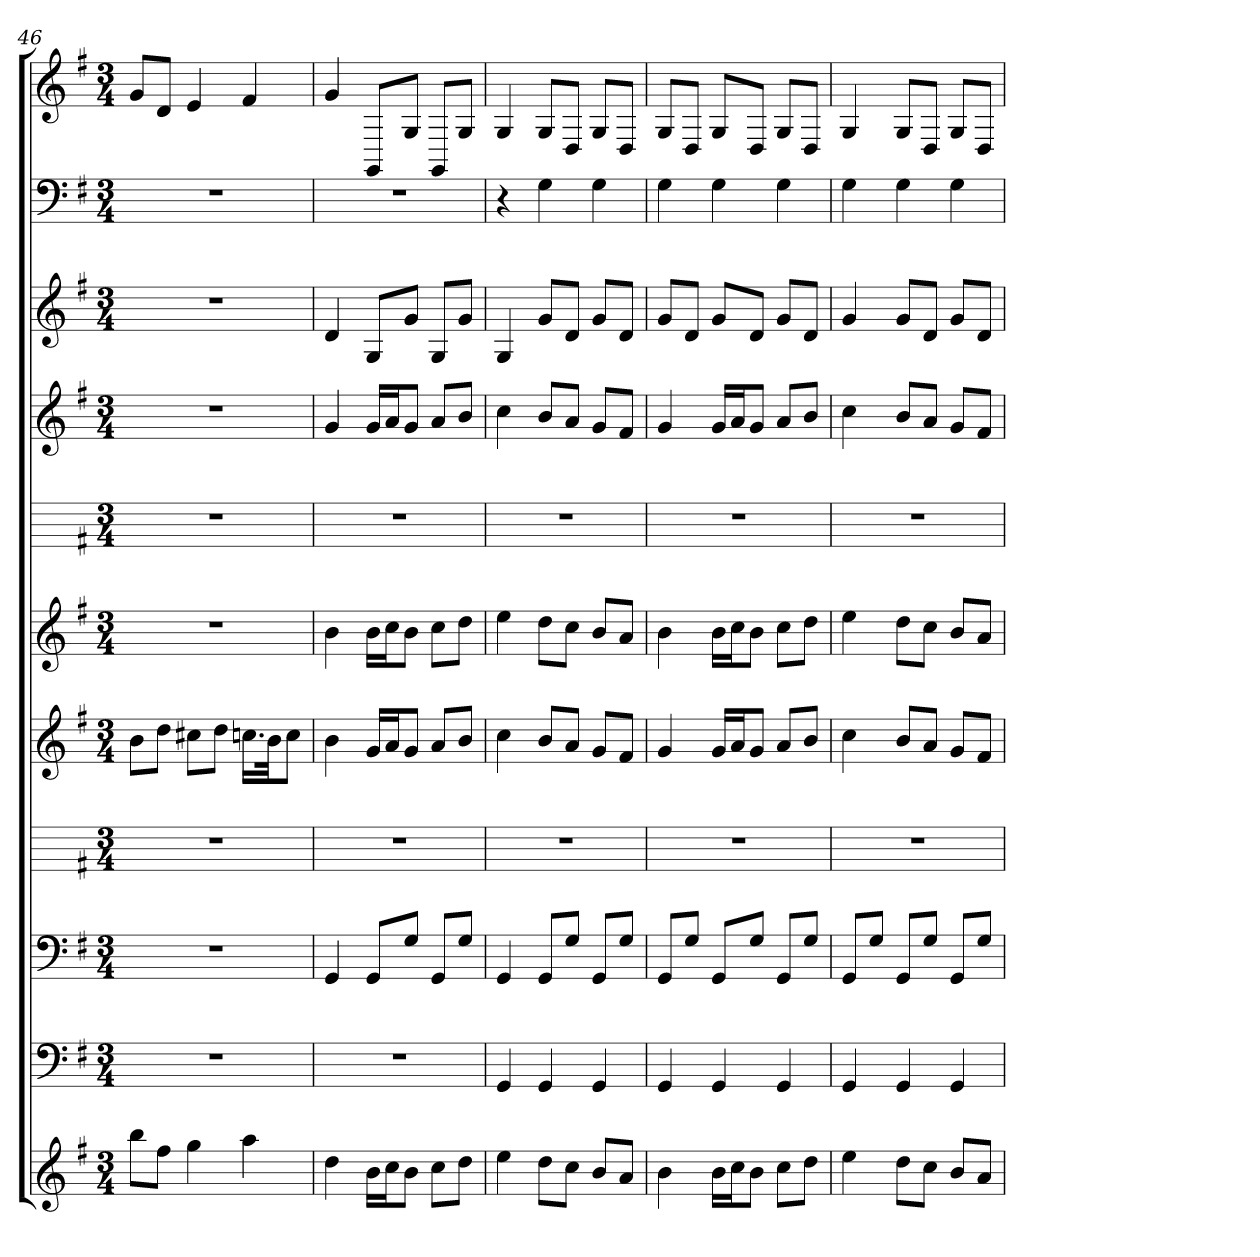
**kern	**kern	**kern	**kern	**kern	**kern	**kern	**kern	**kern	**kern	**kern
*part11	*part10	*part9	*part8	*part7	*part6	*part5	*part4	*part3	*part2	*part1
*staff11	*staff10	*staff9	*staff8	*staff7	*staff6	*staff5	*staff4	*staff3	*staff2	*staff1
*k[f#]	*k[f#]	*k[f#]	*k[f#]	*k[f#]	*k[f#]	*k[f#]	*k[f#]	*k[f#]	*k[f#]	*k[f#]
*G:	*G:	*G:	*G:	*G:	*G:	*G:	*G:	*G:	*G:	*G:
*M3/4	*M3/4	*M3/4	*M3/4	*M3/4	*M3/4	*M3/4	*M3/4	*M3/4	*M3/4	*M3/4
=46	=46	=46	=46	=46	=46	=46	=46	=46	=46	=46
8bbL	2.r	2.r	2.r	8bL	2.r	2.r	2.r	2.r	2.r	8gL
8ff#J	.	.	.	8ddJ	.	.	.	.	.	8dJ
4gg	.	.	.	8cc#XL	.	.	.	.	.	4e
.	.	.	.	8ddJ	.	.	.	.	.	.
4aa	.	.	.	16.ccnLL	.	.	.	.	.	4f#
.	.	.	.	32bJk	.	.	.	.	.	.
.	.	.	.	8ccJ	.	.	.	.	.	.
=47	=47	=47	=47	=47	=47	=47	=47	=47	=47	=47
4dd	2.r	4GG	2.r	4b	4b	2.r	4g	4d	2.r	4g
16bLL	.	8GGL	.	16gLL	16bLL	.	16gLL	8GL	.	8GGL
16ccJ	.	.	.	16aJ	16ccJ	.	16aJ	.	.	.
8bJ	.	8GJ	.	8gJ	8bJ	.	8gJ	8gJ	.	8GJ
8ccL	.	8GGL	.	8aL	8ccL	.	8aL	8GL	.	8GGL
8ddJ	.	8GJ	.	8bJ	8ddJ	.	8bJ	8gJ	.	8GJ
=48	=48	=48	=48	=48	=48	=48	=48	=48	=48	=48
4ee	4GG	4GG	2.r	4cc	4ee	2.r	4cc	4G	4r	4G
8ddL	4GG	8GGL	.	8bL	8ddL	.	8bL	8gL	4G	8GL
8ccJ	.	8GJ	.	8aJ	8ccJ	.	8aJ	8dJ	.	8DJ
8bL	4GG	8GGL	.	8gL	8bL	.	8gL	8gL	4G	8GL
8aJ	.	8GJ	.	8f#J	8aJ	.	8f#J	8dJ	.	8DJ
=49	=49	=49	=49	=49	=49	=49	=49	=49	=49	=49
4b	4GG	8GGL	2.r	4g	4b	2.r	4g	8gL	4G	8GL
.	.	8GJ	.	.	.	.	.	8dJ	.	8DJ
16bLL	4GG	8GGL	.	16gLL	16bLL	.	16gLL	8gL	4G	8GL
16ccJ	.	.	.	16aJ	16ccJ	.	16aJ	.	.	.
8bJ	.	8GJ	.	8gJ	8bJ	.	8gJ	8dJ	.	8DJ
8ccL	4GG	8GGL	.	8aL	8ccL	.	8aL	8gL	4G	8GL
8ddJ	.	8GJ	.	8bJ	8ddJ	.	8bJ	8dJ	.	8DJ
=50	=50	=50	=50	=50	=50	=50	=50	=50	=50	=50
4ee	4GG	8GGL	2.r	4cc	4ee	2.r	4cc	4g	4G	4G
.	.	8GJ	.	.	.	.	.	.	.	.
8ddL	4GG	8GGL	.	8bL	8ddL	.	8bL	8gL	4G	8GL
8ccJ	.	8GJ	.	8aJ	8ccJ	.	8aJ	8dJ	.	8DJ
8bL	4GG	8GGL	.	8gL	8bL	.	8gL	8gL	4G	8GL
8aJ	.	8GJ	.	8f#J	8aJ	.	8f#J	8dJ	.	8DJ
=	=	=	=	=	=	=	=	=	=	=
*-	*-	*-	*-	*-	*-	*-	*-	*-	*-	*-
